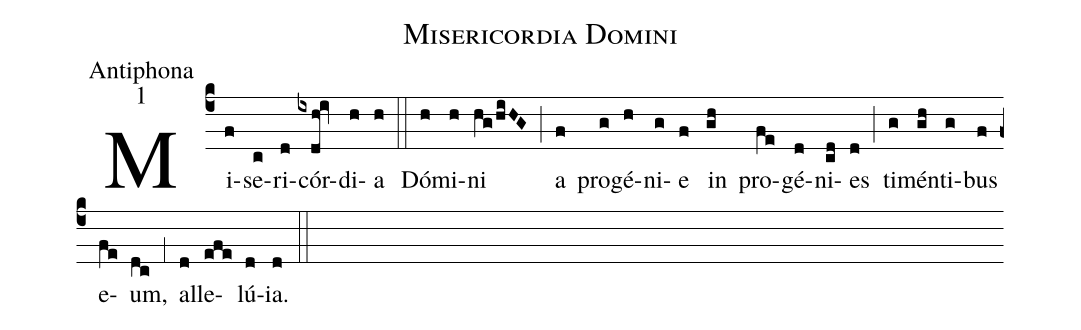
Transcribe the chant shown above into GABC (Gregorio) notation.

name:Misericordia Domini;
office-part:Antiphona;
mode:1;
%%
(c4) Mi(f)se(c)ri(d)cór(ixdh!iv)di(h)a(h) (::)
Dó(h)mi(h)ni(hg/hiHG) (;) a(f) pro(g)gé(h)ni(g)e(f) in(gh) pro(fe)gé(d)ni(cd)es(d) (;) ti(g)mén(gh)ti(g)bus(f) e(fe)um,(dc) (,1) al(d)le(efe)lú(d)ia.(d) (::)
